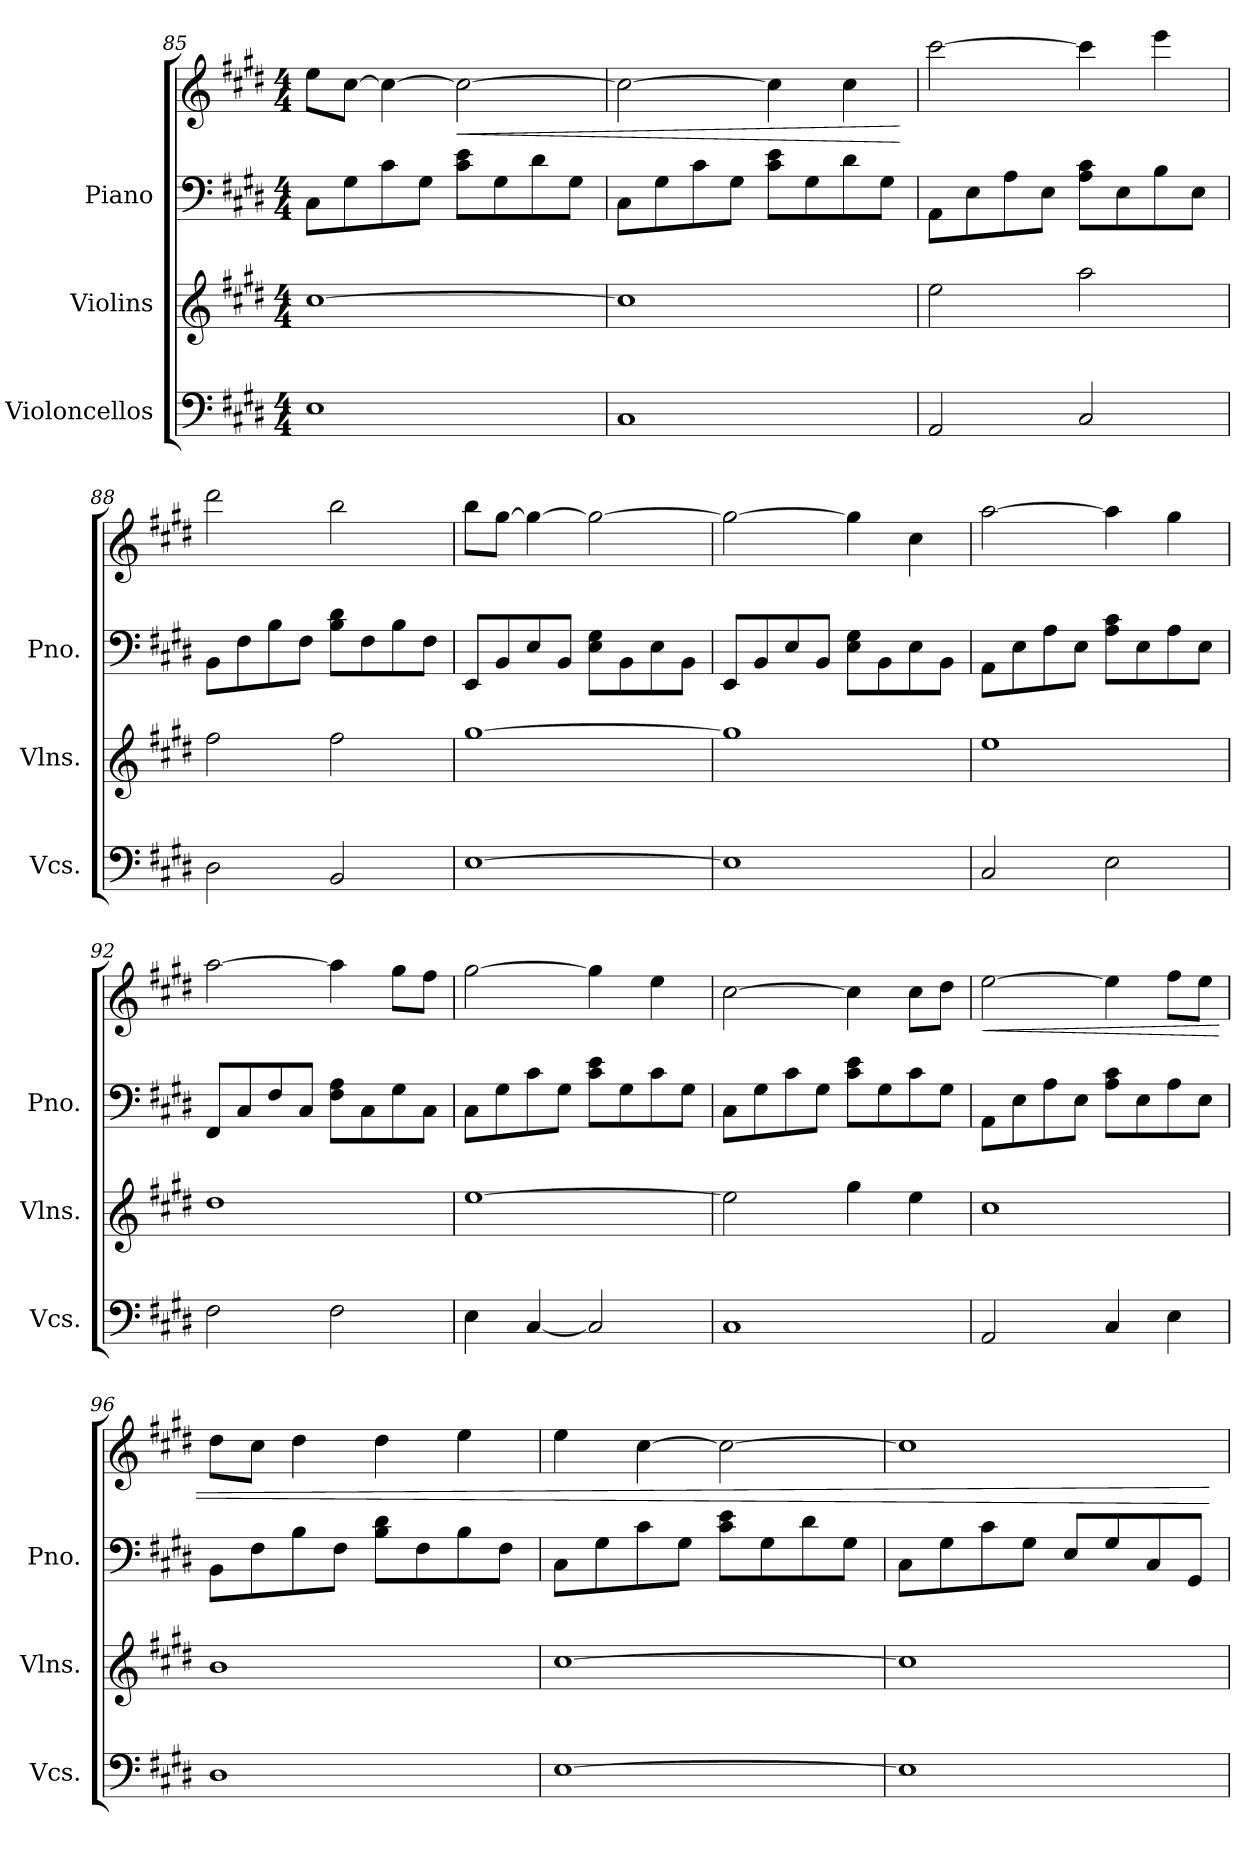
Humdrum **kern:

**kern	**kern	**kern	**kern	**dynam
*part3	*part2	*part1	*part1	*part1
*staff4	*staff3	*staff2	*staff1	*staff1/2
*I"Violoncellos	*I"Violins	*I"Piano	*	*
*I'Vcs.	*I'Vlns.	*I'Pno.	*	*
*clefF4	*clefG2	*clefF4	*clefG2	*
*k[f#c#g#d#]	*k[f#c#g#d#]	*k[f#c#g#d#]	*k[f#c#g#d#]	*
*M4/4	*M4/4	*M4/4	*M4/4	*
=85	=85	=85	=85	=85
1E	[1cc#	8C#\L	8ee\L	.
.	.	8G#\	[8cc#\J	.
.	.	8c#\	4cc#\_	.
.	.	8G#\J	.	.
!	!	!	!	!LO:HP:b
.	.	8c#\ 8e\L	2cc#\_	<
.	.	8G#\	.	.
.	.	8d#\	.	.
.	.	8G#\J	.	.
!!LO:LB:g=z
=86	=86	=86	=86	=86
1C#	1cc#]	8C#\L	2cc#\_	.
.	.	8G#\	.	.
.	.	8c#\	.	.
.	.	8G#\J	.	.
.	.	8c#\ 8e\L	4cc#\]	.
.	.	8G#\	.	.
.	.	8d#\	4cc#\	.
.	.	8G#\J	.	.
.	.	.	.	[
=87	=87	=87	=87	=87
2AA/	2ee\	8AA\L	[2ccc#\	.
.	.	8E\	.	.
.	.	8A\	.	.
.	.	8E\J	.	.
2C#/	2aa\	8A\ 8c#\L	4ccc#\]	.
.	.	8E\	.	.
.	.	8B\	4eee\	.
.	.	8E\J	.	.
=88	=88	=88	=88	=88
2D#\	2ff#\	8BB\L	2ddd#\	.
.	.	8F#\	.	.
.	.	8B\	.	.
.	.	8F#\J	.	.
2BB/	2ff#\	8B\ 8d#\L	2bb\	.
.	.	8F#\	.	.
.	.	8B\	.	.
.	.	8F#\J	.	.
=89	=89	=89	=89	=89
[1E	[1gg#	8EE/L	8bb\L	.
.	.	8BB/	[8gg#\J	.
.	.	8E/	4gg#\_	.
.	.	8BB/J	.	.
.	.	8E\ 8G#\L	2gg#\_	.
.	.	8BB\	.	.
.	.	8E\	.	.
.	.	8BB\J	.	.
=90	=90	=90	=90	=90
1E]	1gg#]	8EE/L	2gg#\_	.
.	.	8BB/	.	.
.	.	8E/	.	.
.	.	8BB/J	.	.
.	.	8E\ 8G#\L	4gg#\]	.
.	.	8BB\	.	.
.	.	8E\	4cc#\	.
.	.	8BB\J	.	.
=91	=91	=91	=91	=91
2C#/	1ee	8AA\L	[2aa\	.
.	.	8E\	.	.
.	.	8A\	.	.
.	.	8E\J	.	.
2E\	.	8A\ 8c#\L	4aa\]	.
.	.	8E\	.	.
.	.	8A\	4gg#\	.
.	.	8E\J	.	.
!!LO:PB:g=z
=92	=92	=92	=92	=92
2F#\	1dd#	8FF#/L	[2aa\	.
.	.	8C#/	.	.
.	.	8F#/	.	.
.	.	8C#/J	.	.
2F#\	.	8F#\ 8A\L	4aa\]	.
.	.	8C#\	.	.
.	.	8G#\	8gg#\L	.
.	.	8C#\J	8ff#\J	.
=93	=93	=93	=93	=93
4E\	[1ee	8C#\L	[2gg#\	.
.	.	8G#\	.	.
[4C#/	.	8c#\	.	.
.	.	8G#\J	.	.
2C#/]	.	8c#\ 8e\L	4gg#\]	.
.	.	8G#\	.	.
.	.	8c#\	4ee\	.
.	.	8G#\J	.	.
=94	=94	=94	=94	=94
1C#	2ee\]	8C#\L	[2cc#\	.
.	.	8G#\	.	.
.	.	8c#\	.	.
.	.	8G#\J	.	.
.	4gg#\	8c#\ 8e\L	4cc#\]	.
.	.	8G#\	.	.
.	4ee\	8c#\	8cc#\L	.
.	.	8G#\J	8dd#\J	.
=95	=95	=95	=95	=95
!	!	!	!	!LO:HP:b
2AA/	1cc#	8AA\L	[2ee\	<
.	.	8E\	.	.
.	.	8A\	.	.
.	.	8E\J	.	.
4C#/	.	8A\ 8c#\L	4ee\]	.
.	.	8E\	.	.
4E\	.	8A\	8ff#\L	.
.	.	8E\J	8ee\J	.
=96	=96	=96	=96	=96
1D#	1b	8BB\L	8dd#\L	.
.	.	8F#\	8cc#\J	.
.	.	8B\	4dd#\	.
.	.	8F#\J	.	.
.	.	8B\ 8d#\L	4dd#\	.
.	.	8F#\	.	.
.	.	8B\	4ee\	.
.	.	8F#\J	.	.
=97	=97	=97	=97	=97
[1E	[1cc#	8C#\L	4ee\	.
.	.	8G#\	.	.
.	.	8c#\	[4cc#\	.
.	.	8G#\J	.	.
.	.	8c#\ 8e\L	2cc#\_	.
.	.	8G#\	.	.
.	.	8d#\	.	.
.	.	8G#\J	.	.
!!LO:LB:g=z
=98	=98	=98	=98	=98
1E]	1cc#]	8C#\L	1cc#]	.
.	.	8G#\	.	.
.	.	8c#\	.	.
.	.	8G#\J	.	.
.	.	8E/L	.	.
.	.	8G#/	.	.
.	.	8C#/	.	.
.	.	8GG#/J	.	.
.	.	.	.	[
=	=	=	=	=
*-	*-	*-	*-	*-
